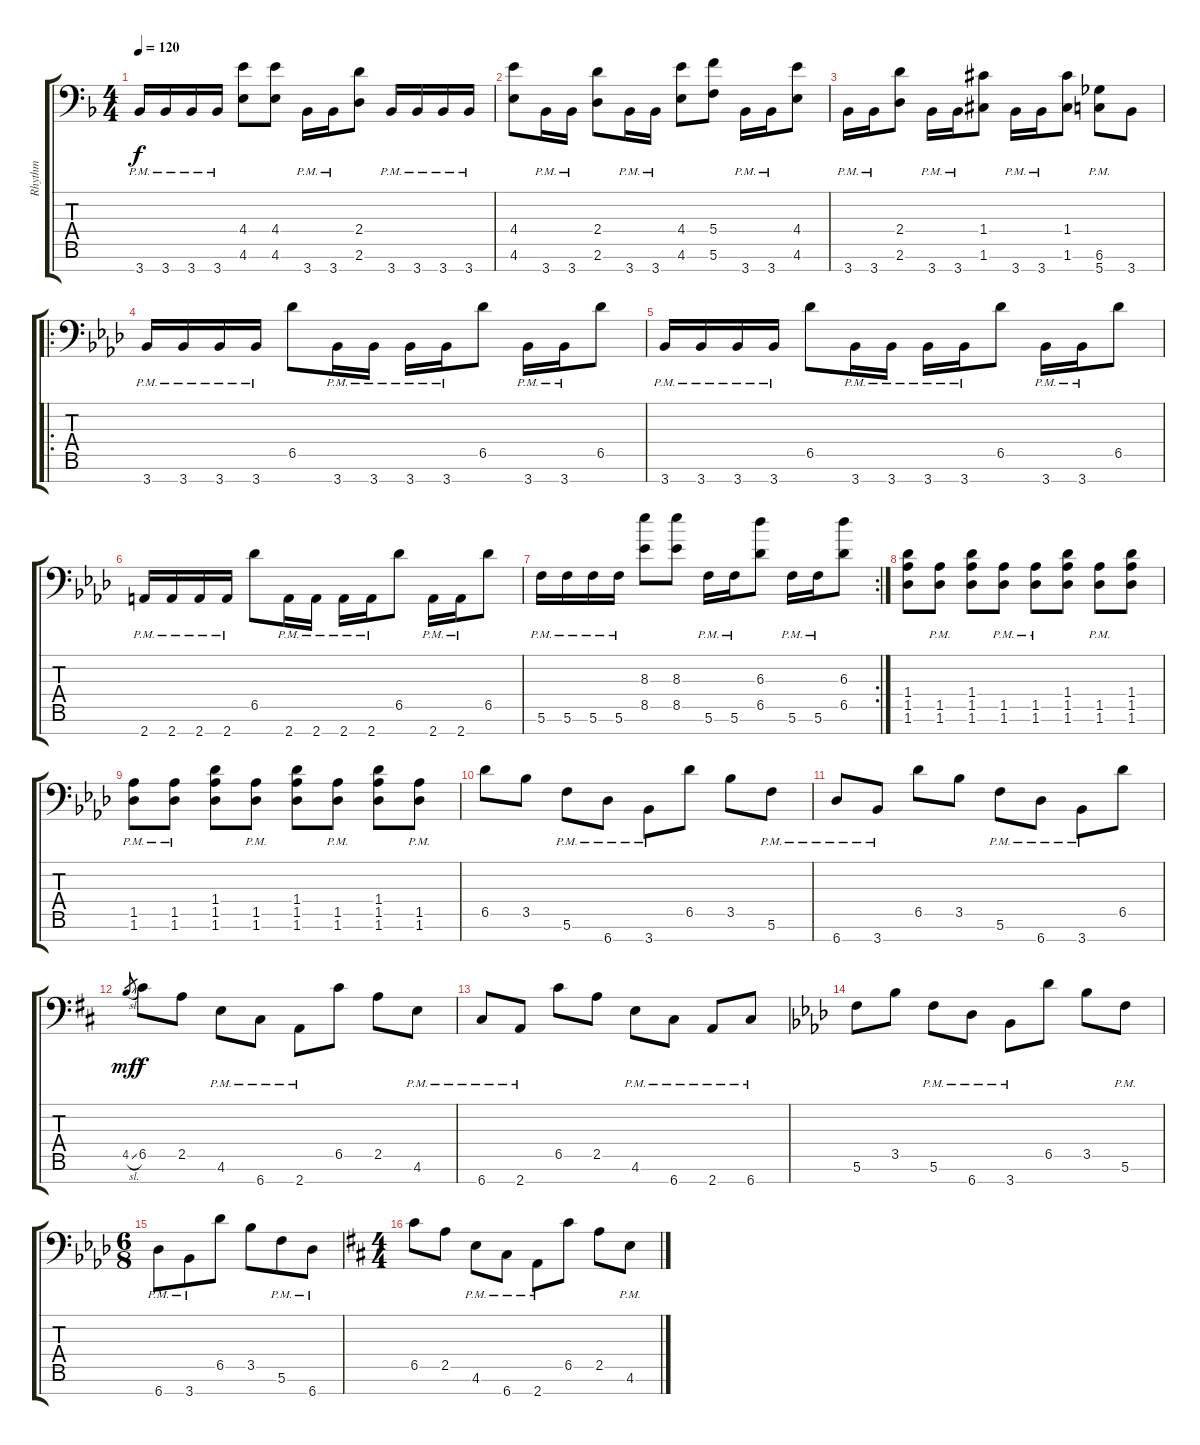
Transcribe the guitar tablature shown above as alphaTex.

\track ("Rhythm" "Rhythm") {instrument distortionguitar}
\staff {score tabs}
\tuning (E4 C4 G3 C3 G2 C2 G1) {hide}
\ts (4 4)
\tempo 120
\clef f4
\ks dminor
3.7{pm}.16{dy f} 3.7{pm}.16 3.7{pm}.16 3.7{pm}.16 (4.4 4.6).8 (4.4 4.6).8 3.7{pm}.16 3.7{pm}.16 (2.4 2.6).8 3.7{pm}.16 3.7{pm}.16 3.7{pm}.16 3.7{pm}.16 |
(4.4 4.6).8 3.7{pm}.16 3.7{pm}.16 (2.4 2.6).8 3.7{pm}.16 3.7{pm}.16 (4.4 4.6).8 (5.4 5.6).8 3.7{pm}.16 3.7{pm}.16 (4.4 4.6).8 |
3.7{pm}.16 3.7{pm}.16 (2.4 2.6).8 3.7{pm}.16 3.7{pm}.16 (1.4{acc #} 1.6{acc #}).8 3.7{pm}.16 3.7{pm}.16 (1.4{acc #} 1.6{acc #}).8 (6.6{pm} 5.7{pm}).8 3.7.8 |
\ro
\ks fminor
3.7{pm}.16 3.7{pm}.16 3.7{pm}.16 3.7{pm}.16 6.5.8 3.7{pm}.16 3.7{pm}.16 3.7{pm}.16 3.7{pm}.16 6.5.8 3.7{pm}.16 3.7{pm}.16 6.5.8 |
3.7{pm}.16 3.7{pm}.16 3.7{pm}.16 3.7{pm}.16 6.5.8 3.7{pm}.16 3.7{pm}.16 3.7{pm}.16 3.7{pm}.16 6.5.8 3.7{pm}.16 3.7{pm}.16 6.5.8 |
2.7{pm}.16 2.7{pm}.16 2.7{pm}.16 2.7{pm}.16 6.5.8 2.7{pm}.16 2.7{pm}.16 2.7{pm}.16 2.7{pm}.16 6.5.8 2.7{pm}.16 2.7{pm}.16 6.5.8 |
\rc 2
5.6{pm}.16 5.6{pm}.16 5.6{pm}.16 5.6{pm}.16 (8.3 8.5).8 (8.3 8.5).8 5.6{pm}.16 5.6{pm}.16 (6.3 6.5).8 5.6{pm}.16 5.6{pm}.16 (6.3 6.5).8 |
(1.4 1.5 1.6).8 (1.5{pm} 1.6{pm}).8 (1.4 1.5 1.6).8 (1.5{pm} 1.6{pm}).8 (1.5{pm} 1.6{pm}).8 (1.4 1.5 1.6).8 (1.5{pm} 1.6{pm}).8 (1.4 1.5 1.6).8 |
(1.5{pm} 1.6{pm}).8 (1.5{pm} 1.6{pm}).8 (1.4 1.5 1.6).8 (1.5{pm} 1.6{pm}).8 (1.4 1.5 1.6).8 (1.5{pm} 1.6{pm}).8 (1.4 1.5 1.6).8 (1.5{pm} 1.6{pm}).8 |
6.5.8 3.5.8 5.6{pm}.8 6.7{pm}.8 3.7{pm}.8 6.5.8 3.5.8 5.6{pm}.8 |
6.7{pm}.8 3.7{pm}.8 6.5.8 3.5.8 5.6{pm}.8 6.7{pm}.8 3.7{pm}.8 6.5.8 |
\ks bminor
4.5{sl}.8{gr dy mf} 6.5.8{dy f} 2.5.8 4.6{pm}.8 6.7{pm}.8 2.7{pm}.8 6.5.8 2.5.8 4.6{pm}.8 |
6.7{pm}.8 2.7{pm}.8 6.5.8 2.5.8 4.6{pm}.8 6.7{pm}.8 2.7{pm}.8 6.7{pm}.8 |
\ks fminor
5.6.8 3.5.8 5.6{pm}.8 6.7{pm}.8 3.7{pm}.8 6.5.8 3.5.8 5.6{pm}.8 |
\ts (6 8)
6.7{pm}.8 3.7{pm}.8 6.5.8 3.5.8 5.6{pm}.8 6.7{pm}.8 |
\ts (4 4)
\ks bminor
6.5.8 2.5.8 4.6{pm}.8 6.7{pm}.8 2.7{pm}.8 6.5.8 2.5.8 4.6{pm}.8
